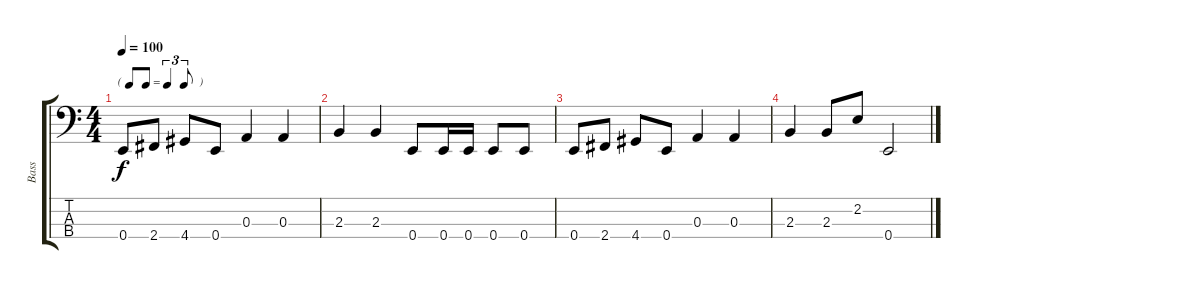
\track ("Bass" "Bass") {instrument electricbassfinger}
\staff {score tabs}
\tuning (G2 D2 A1 E1) {hide}
\ts (4 4)
\tf triplet8th
\tempo 100
\clef f4
\ks c
0.4.8{dy f} 2.4.8 4.4.8 0.4.8 0.3.4 0.3.4 |
2.3.4 2.3.4 0.4.8 0.4.16 0.4.16 0.4.8 0.4.8 |
0.4.8 2.4.8 4.4.8 0.4.8 0.3.4 0.3.4 |
2.3.4 2.3.8 2.2.8 0.4.2
